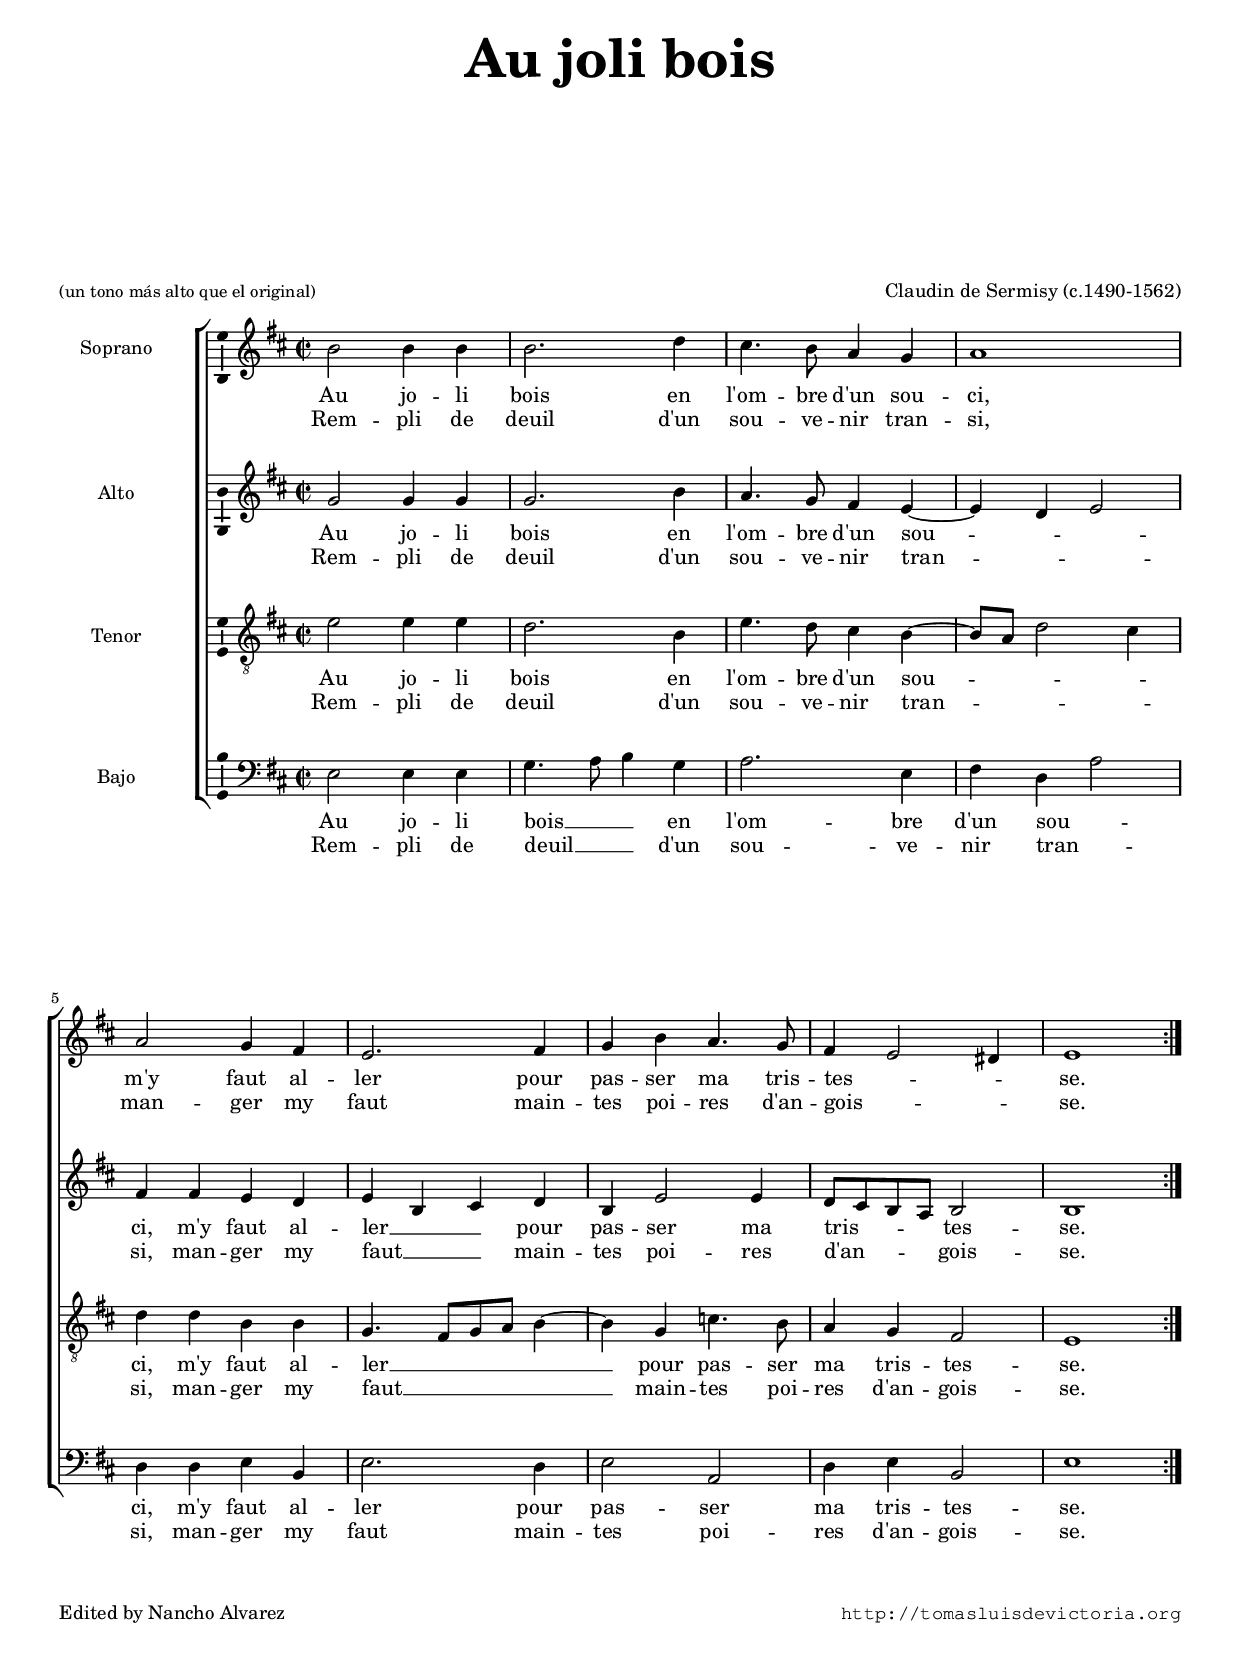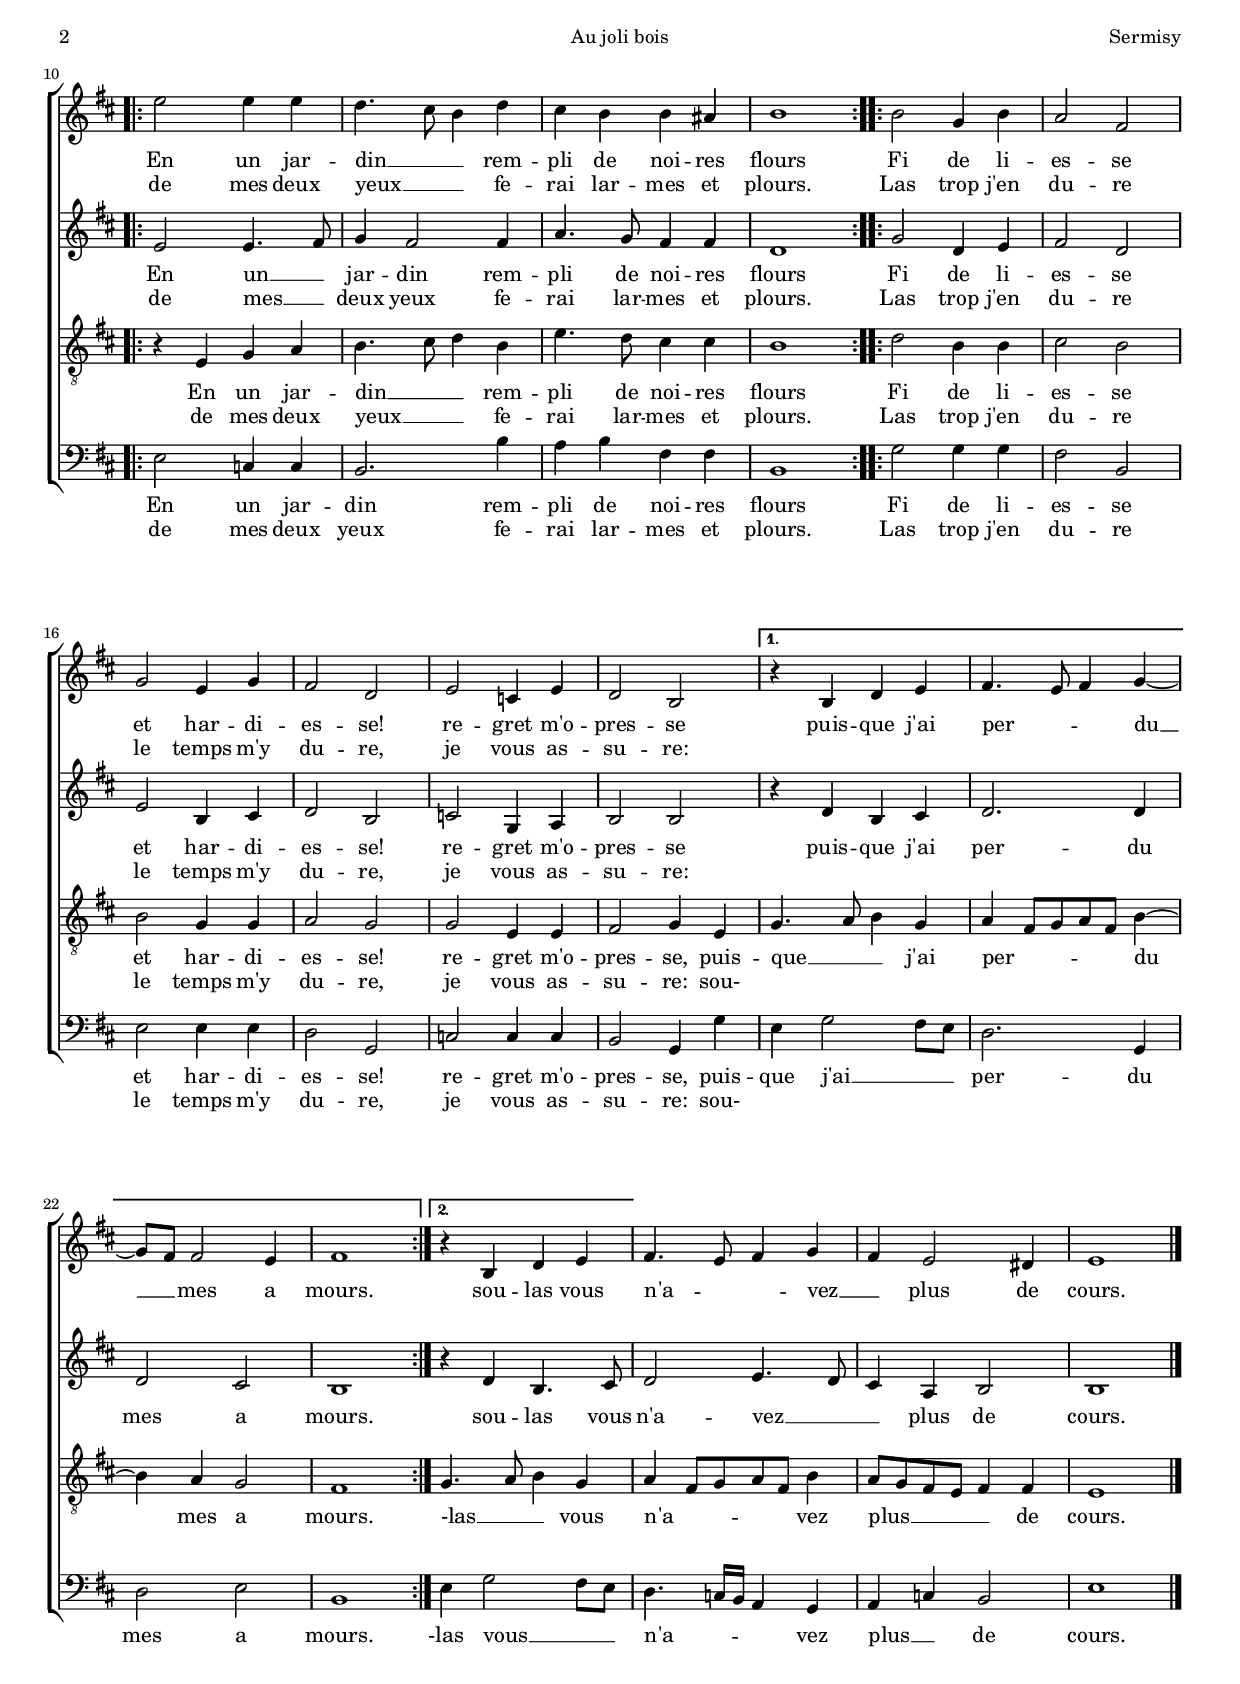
\version "2.18.0"

#(set-default-paper-size "a4")
#(set-global-staff-size 16.5)
#(ly:set-option 'point-and-click #f)
%mobile -s15.0 -i1.2

ss=\once \set suggestAccidentals = ##t
cresc=\markup{\italic "cresc."}
dim=\markup{\italic "dim."}
rit=\markup{\italic "rit."}
italicas=\override LyricText.font-shape = #'italic
rectas=\override LyricText.font-shape = #'upright

htitle="Au joli bois"
hcomposer="Sermisy"

\header {
	title=\markup{\fontsize #5 "Au joli bois" }
	composer="Claudin de Sermisy (c.1490-1562)"
        pdfauthor=\composer
        subsubtitle = \markup{\null \vspace #7 }
	poet = \markup{\smaller "(un tono más alto que el original)"}
	%opus="(-)"
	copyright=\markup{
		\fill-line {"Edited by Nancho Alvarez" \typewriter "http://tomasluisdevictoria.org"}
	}
%	tagline=""
}

global={\key c \major \time 2/2 \skip 1*9 \bar ":..:" \break
			\skip 1*4 \bar ":..:"	
			\repeat volta 2 {\skip 1*6}
			\alternative {{\skip 1*4}{\skip 1}}
			\skip 1*3
			\bar "|." }


cantus=\relative c''{
	a2 a4 a
	a2. c4
	b4. a8 g4 f
	g1
	g2 f4 e
	d2. e4
	f a g4. f8
	e4 d2 cis4
	d1
	d'2 d4 d
	c4. b8 a4 c
	b a a gis
	a1
	a2 f4 a
	g2 e
	f d4 f
	e2 c
	d bes4 d
	c2 a
	r4 a c d
	e4. d8 e4 f ~
	f8 e e2 d4
	e1
	r4 a, c d 
	e4. d8 e4 f
	e4 d2 cis4
	d1
}

altus=\relative c'{
	f2 f4 f
	f2. a4
	g4. f8 e4 d ~
	d c d2
	e4 e d c
	d a b c
	a d2 d4
	c8 b a g a2
	a1
	d2 d4. e8
	f4 e2 e4
	g4. f8 e4 e
	c1
	f2 c4 d
	e2 c
	d2 a4 b
	c2 a
	bes f4 g
	a2 a
	r4 c a b
	c2. c4
	c2 b
	a1
	r4 c a4. b8
	c2 d4. c8 %sic? esta copiado de cpdl
	b4 g a2
	a1
}

tenor=\relative c'{
	d2 d4 d
	c2. a4
	d4. c8 b4 a ~
	a8 g c2 b4
	c4 c a a
	f4. e8[ f g] a4 ~
	a f bes4. a8
	g4 f e2
	d1
	r4 d f g
	a4. b8 c4 a
	d4. c8 b4 b
	a1
	c2 a4 a
	b2 a
	a2 f4 f
	g2 f
	f2 d4 d
	e2 f4 d
	f4. g8 a4 f
	g4 e8[ f g e] a4 ~
	a g f2
	e1
	f4. g8 a4 f
	g4 e8[ f g e] a4
	g8 f e d e4 e
	d1
}

bassus=\relative c{
	d2 d4 d
	f4. g8 a4 f
	g2. d4
	e4 c g'2
	c,4 c d a
	d2. c4
	d2 g,
	c4 d a2
	d1
	d2 bes4 bes
	a2. a'4
	g4 a e e
	a,1
	f'2 f4 f
	e2 a,
	d2 d4 d
	c2 f,
	bes2 bes4 bes
	a2 f4 f' 
	d f2 e8 d
	c2. f,4
	c'2 d
	a1
	d4 f2 e8 d
	c4. bes16 a g4 f
	g bes a2
	d1
}


textocantus=\lyricmode{
Au jo -- li bois en l'om -- bre d'un sou -- ci,
m'y faut al -- ler pour pas -- ser ma tris -- tes -- _ _ se.
En un jar -- din __ _ _ rem -- pli de noi -- res flours
Fi de li -- es -- se et har -- di -- es -- se!
re -- gret m'o -- pres -- se
puis -- que j'ai per -- _ _ du __ _ mes a mours.
sou -- las vous n'a -- _ _ vez __ _ plus de cours.
}
textocantusb=\lyricmode{
Rem -- pli de deuil d'un sou -- ve -- nir tran -- si,
man -- ger my faut main -- tes poi -- res d'an -- gois -- _ _ se.
de mes deux yeux __ _ _ fe -- rai lar -- mes et plours.
Las trop j'en du -- re le temps m'y du -- re,
je vous as -- su -- re:
}

textoaltus=\lyricmode{
Au jo -- li bois en l'om -- bre d'un sou -- _ _ ci,
m'y faut al -- ler __ _ _ pour pas -- ser ma tris -- _ _ _ tes -- se.
En un __ _ jar -- din rem -- pli de noi -- res flours
Fi de li -- es -- se et har -- di -- es -- se!
re -- gret m'o -- pres -- se
puis -- que j'ai per -- du mes a mours.
sou -- las vous n'a -- vez __ _ _ plus de cours.
}
textoaltusb=\lyricmode{
Rem -- pli de deuil d'un sou -- ve -- nir tran -- _ _ si,
man -- ger my faut __ _ _ main -- tes poi -- res d'an -- _ _ _ gois -- se.
de mes __ _ deux yeux fe -- rai lar -- mes et plours.
Las trop j'en du -- re le temps m'y du -- re,
je vous as -- su -- re:
}

textotenor=\lyricmode{
Au jo -- li bois en l'om -- bre d'un sou -- _ _ _ ci,
m'y faut al -- ler __ _ _ _ _ pour pas -- ser ma tris -- tes -- se.
En un jar -- din __ _ _ rem -- pli de noi -- res flours
Fi de li -- es -- se et har -- di -- es -- se!
re -- gret m'o -- pres -- se,
puis -- que __ _ _ j'ai per -- _ _ _ _ du mes a mours.
-las __ _ _ vous n'a -- _ _ _ _ vez plus __ _ _ _ _ de cours.
}
textotenorb=\lyricmode{
Rem -- pli de deuil d'un sou -- ve -- nir tran -- _ _ _ si,
man -- ger my faut __ _ _ _ _ main -- tes poi -- res d'an -- gois -- se.
de mes deux yeux __ _ _ fe -- rai lar -- mes et plours.
Las trop j'en du -- re le temps m'y du -- re,
je vous as -- su -- re:
sou-
}

textobassus=\lyricmode{
Au jo -- li bois __ _ _ en l'om -- bre d'un sou -- _ ci,
m'y faut al -- ler pour pas -- ser ma tris -- tes -- se.
En un jar -- din rem -- pli de noi -- res flours
Fi de li -- es -- se et har -- di -- es -- se!
re -- gret m'o -- pres -- se,
puis -- que j'ai __ _ _ per -- du mes a mours.
-las vous __ _ _ n'a -- _ _ _ vez plus __ _ de cours.
}
textobassusb=\lyricmode{
Rem -- pli de deuil __ _ _ d'un sou -- ve -- nir tran -- _ si,
man -- ger my faut main -- tes poi -- res d'an -- gois -- se.
de mes deux yeux fe -- rai lar -- mes et plours.
Las trop j'en du -- re le temps m'y du -- re,
je vous as -- su -- re:
sou-
}



\score {\transpose c' d'{
\new ChoirStaff<<

	\new Staff <<\global
	\new Voice="v1" {
		\set Staff.instrumentName="Soprano " 
		\clef "treble"
		\cantus }
	\new Lyrics \lyricsto "v1" {\textocantus }
	\new Lyrics \lyricsto "v1" {\textocantusb }
	>>

	
	\new Staff << \global
	\new Voice="v2" {
		\set Staff.instrumentName="Alto "
		\clef "treble" 
		\altus}
	\new Lyrics \lyricsto "v2" {\textoaltus }
	\new Lyrics \lyricsto "v2" {\textoaltusb }
	>>

	
	\new Staff <<\global
	\new Voice="v3" {
		\set Staff.instrumentName="Tenor "
		\clef "G_8"
		\tenor }
	\new Lyrics \lyricsto "v3" {\textotenor }
	\new Lyrics \lyricsto "v3" {\textotenorb }
	>>
	

	\new Staff <<\global
	\new Voice="v4" {
		\set Staff.instrumentName="Bajo "
		\clef "bass" 
		\bassus }
	\new Lyrics \lyricsto "v4" {\textobassus }
	\new Lyrics \lyricsto "v4" {\textobassusb }
	>>
	
>>

	}%transpose

\layout{ 
	\context {\Lyrics 
		\override VerticalAxisGroup.staff-affinity = #UP
		\override VerticalAxisGroup.nonstaff-relatedstaff-spacing =
			#'((basic-distance . 0) (minimum-distance . 0) (padding . 1))
		\override LyricText.font-size = #1.2
		\override LyricHyphen.minimum-distance = #0.5
	}
	\context {\Score 
		tempoHideNote = ##t
		\override BarNumber.padding = #2 
	}
	\context {\Voice 
		%melismaBusyProperties = #'()
		%autoBeaming = ##f
	}
	\context {\Staff 
                %\RemoveEmptyStaves
                %\override VerticalAxisGroup.remove-first = ##t
		\override VerticalAxisGroup.staff-staff-spacing =
			#'((basic-distance . 11) (minimum-distance . 0) (padding . 1))
		\consists Ambitus_engraver 
		\override LigatureBracket.padding = #1
	}
}

%\midi { \mtempo }

}


\paper{
	evenHeaderMarkup=\markup  \fill-line { \fromproperty #'page:page-number-string \htitle \hcomposer }
	oddHeaderMarkup= \markup  \fill-line { \on-the-fly #not-first-page \hcomposer \on-the-fly #not-first-page \htitle \on-the-fly #not-first-page \fromproperty #'page:page-number-string }
	%system-count=20
	%page-count = 8
	ragged-last-bottom = ##f
	indent=2.5\cm
	system-system-spacing =
	#'((basic-distance . 20) (minimum-distance . 0) (padding . 5))
	top-system-spacing = % header
	#'((basic-distance . 8) (minimum-distance . 0) (padding . 0))
	last-bottom-spacing = % footer
	#'((basic-distance . 12) (minimum-distance . 0) (padding . 0))
	top-markup-spacing = 
        #'((basic-distance . 8) (minimum-distance . 0) (padding . 0))
        markup-system-spacing =  
        #'((basic-distance . 24) (minimum-distance . 0) (padding . 0))

}
